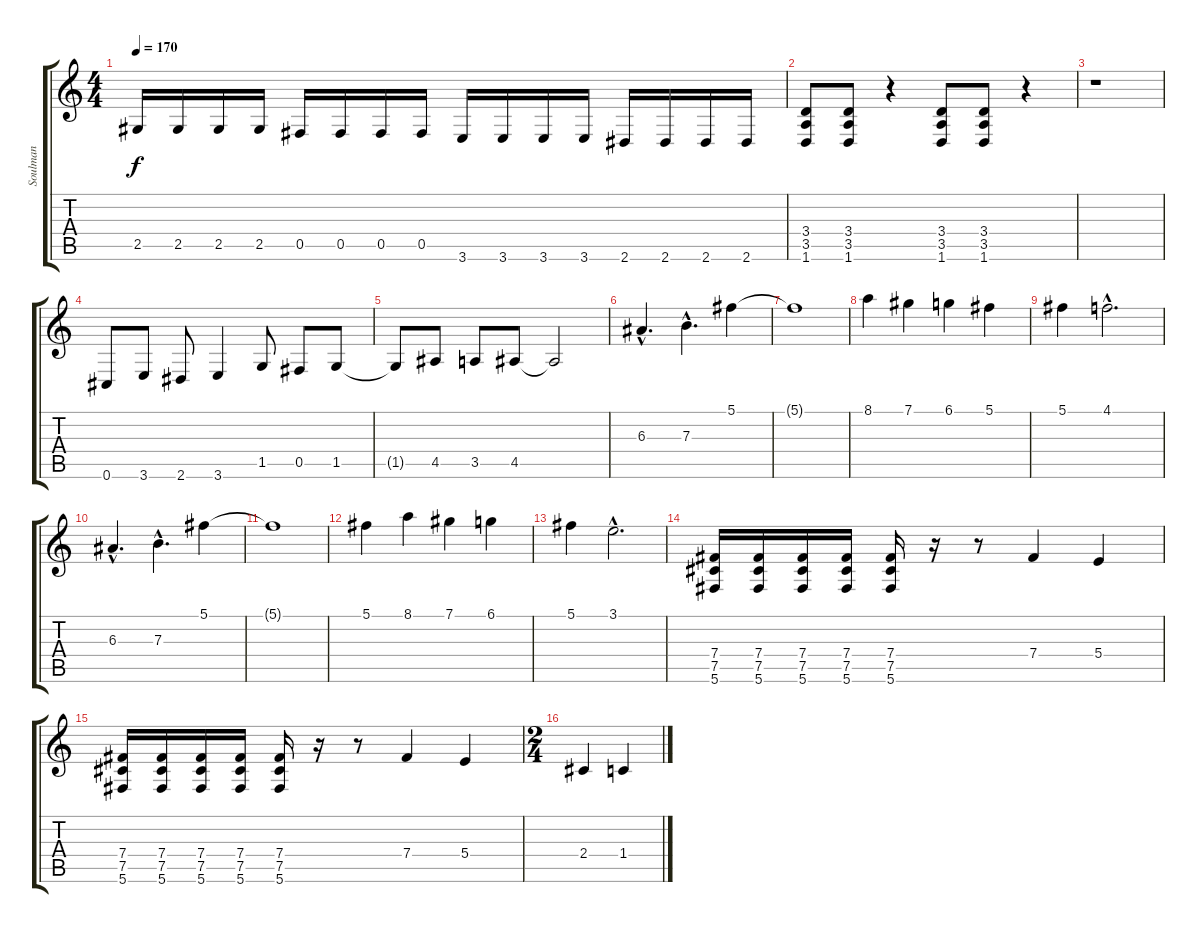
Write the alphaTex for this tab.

\track ("Soulman" "Soulman") {instrument distortionguitar}
\staff {score tabs}
\tuning (Db4 Ab3 E3 B2 Gb2 Db2) {hide}
\ts (4 4)
\tempo 170
\clef g2
\ks c
2.5.16{dy f} 2.5.16 2.5.16 2.5.16 0.5.16 0.5.16 0.5.16 0.5.16 3.6.16 3.6.16 3.6.16 3.6.16 2.6.16 2.6.16 2.6.16 2.6.16 |
(3.4 3.5 1.6).8 (3.4 3.5 1.6).8 r.4 (3.4 3.5 1.6).8 (3.4 3.5 1.6).8 r.4 |
r.1 |
0.6.8 3.6.8 2.6.8 3.6.4 1.5.8 0.5.8 1.5.8 |
1.5{t}.8 4.5.8 3.5.8 4.5.8 4.5{t}.2 |
6.3{hac}.4{d} 7.3{hac}.4{d} 5.1.4 |
5.1{t}.1 |
8.1.4 7.1.4 6.1.4 5.1.4 |
5.1.4 4.1{hac}.2{d} |
6.3{hac}.4{d} 7.3{hac}.4{d} 5.1.4 |
5.1{t}.1 |
5.1.4 8.1.4 7.1.4 6.1.4 |
5.1.4 3.1{hac}.2{d} |
(7.4 7.5 5.6).16 (7.4 7.5 5.6).16 (7.4 7.5 5.6).16 (7.4 7.5 5.6).16 (7.4 7.5 5.6).16 r.16 r.8 7.4.4 5.4.4 |
(7.4 7.5 5.6).16 (7.4 7.5 5.6).16 (7.4 7.5 5.6).16 (7.4 7.5 5.6).16 (7.4 7.5 5.6).16 r.16 r.8 7.4.4 5.4.4 |
\ts (2 4)
2.4.4 1.4.4
